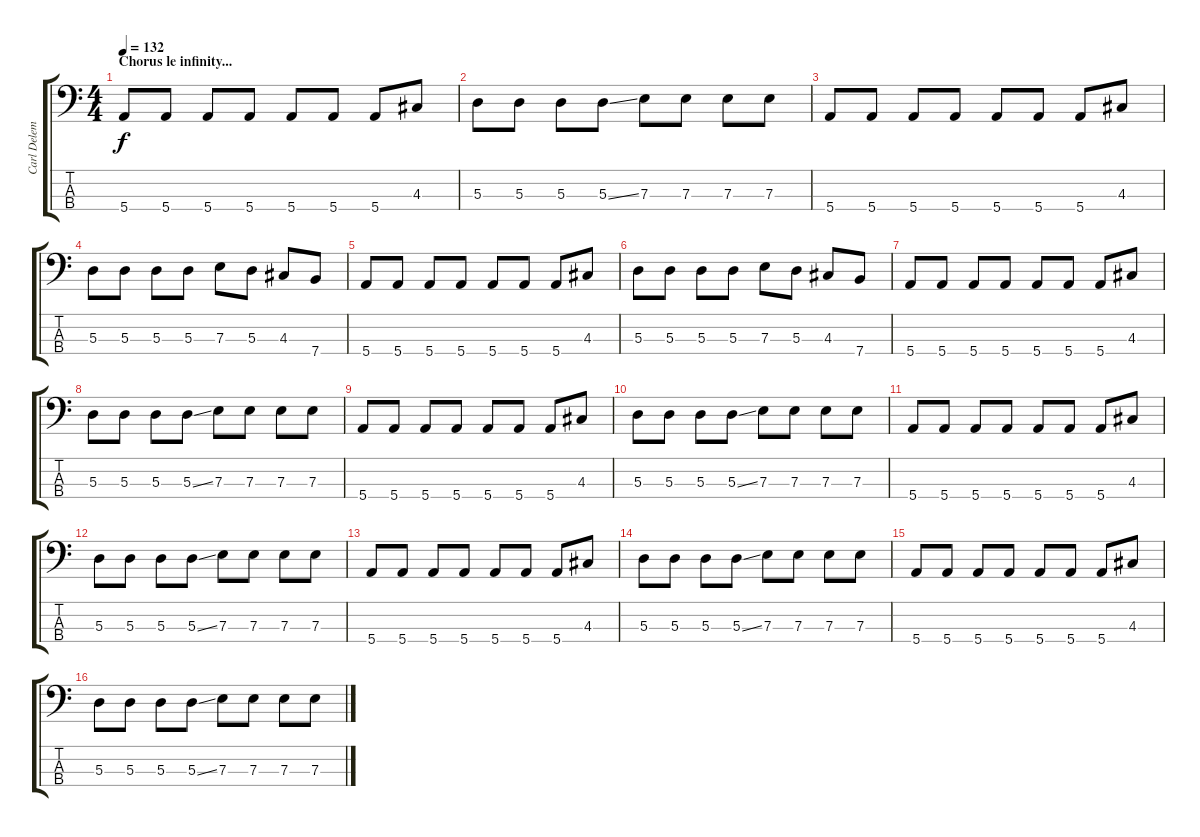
\track ("Carl Delemo" "Carl Delem") {instrument electricbassfinger}
\staff {score tabs}
\tuning (G2 D2 A1 E1) {hide}
\ts (4 4)
\section ("" "Chorus le infinity...")
\tempo 132
\clef f4
\ks c
5.4.8{dy f} 5.4.8 5.4.8 5.4.8 5.4.8 5.4.8 5.4.8 4.3.8 |
5.3.8 5.3.8 5.3.8 5.3{ss}.8 7.3.8 7.3.8 7.3.8 7.3.8 |
5.4.8 5.4.8 5.4.8 5.4.8 5.4.8 5.4.8 5.4.8 4.3.8 |
5.3.8 5.3.8 5.3.8 5.3.8 7.3.8 5.3.8 4.3.8 7.4.8 |
5.4.8 5.4.8 5.4.8 5.4.8 5.4.8 5.4.8 5.4.8 4.3.8 |
5.3.8 5.3.8 5.3.8 5.3.8 7.3.8 5.3.8 4.3.8 7.4.8 |
5.4.8 5.4.8 5.4.8 5.4.8 5.4.8 5.4.8 5.4.8 4.3.8 |
5.3.8 5.3.8 5.3.8 5.3{ss}.8 7.3.8 7.3.8 7.3.8 7.3.8 |
5.4.8 5.4.8 5.4.8 5.4.8 5.4.8 5.4.8 5.4.8 4.3.8 |
5.3.8 5.3.8 5.3.8 5.3{ss}.8 7.3.8 7.3.8 7.3.8 7.3.8 |
5.4.8 5.4.8 5.4.8 5.4.8 5.4.8 5.4.8 5.4.8 4.3.8 |
5.3.8 5.3.8 5.3.8 5.3{ss}.8 7.3.8 7.3.8 7.3.8 7.3.8 |
5.4.8 5.4.8 5.4.8 5.4.8 5.4.8 5.4.8 5.4.8 4.3.8 |
5.3.8 5.3.8 5.3.8 5.3{ss}.8 7.3.8 7.3.8 7.3.8 7.3.8 |
5.4.8 5.4.8 5.4.8 5.4.8 5.4.8 5.4.8 5.4.8 4.3.8 |
5.3.8 5.3.8 5.3.8 5.3{ss}.8 7.3.8 7.3.8 7.3.8 7.3.8
